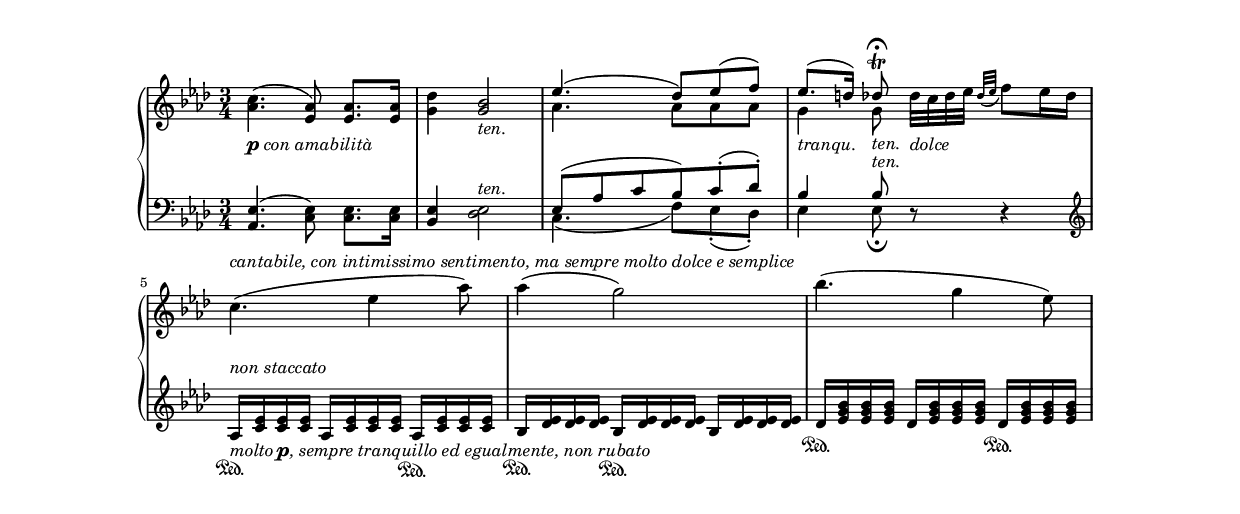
% Do not edit this file; it is automatically
% generated from Documentation/snippets/new
% This file is in the public domain.
%% Note: this file works from version 2.13.36
\version "2.13.46"
\include "english.ly"
#(set-global-staff-size 15)
\paper {
  line-width = 16\cm
  indent = 0\cm
}


\header {
  lsrtags = "headwords"
  texidoc = ""
  doctitle = "headword"
} % begin verbatim


\layout {
  \context {
    \Score
    \override PaperColumn #'keep-inside-line = ##t
    \override NonMusicalPaperColumn #'keep-inside-line = ##t
  }
}

% NR 1.8 Text

% L. v. Beethoven, Op. 110
% Piano sonata 31
% measures 1 - 7

\layout {
  \context {
    \Score
    \override SpacingSpanner #'base-shortest-duration =
    #(ly:make-moment 1 20)
  }
}

\new PianoStaff <<

  % RH staff
  \new Staff {
    \clef treble
    \key af \major
    \time 3/4

    \once \override TextScript #'staff-padding = #4
    <c'' af'>4. (
    _ \markup { \dynamic p \italic { con amabilità } }
    <af' ef'>8 )
    <af' ef'>8. [
    <af' ef'>16 ]

    |

    <df'' g'>4
    <bf' g'>2
    _ \markup { \italic { ten. } }

    |

    <<

      \new Voice {
        \voiceOne
        ef''4. (
        df''8 [ )
        ef'' (
        f'' ) ]

        |

        \once \override TextScript #'staff-padding = #4
        ef''8. (
        _ \markup { \italic { tranqu. } }
        d''16 )
        df''8 \trill \fermata
        _ \markup { \italic { ten. } }
      }

      \new Voice {
        \voiceTwo
        af'4.
        af'8 [
        af'8
        af'8 ]

        |

        g'4
        g'8
      }

    >>

    \oneVoice
    \once \override TextScript #'staff-padding = #4
    df''32
    _ \markup { \italic dolce }
    c''32
    df''32
    ef''32
    \acciaccatura { df''[ ef'' ] }
    f''8
    ef''16
    df''16

    |
    \break
    \overrideProperty "Score.NonMusicalPaperColumn"
    #'line-break-system-details #'((alignment-distances . (12)))

    c''4. (
    ^ \markup \italic { cantabile, con intimissimo sentimento,
      ma sempre molto dolce e semplice }
    ef''4
    af''8 )

    |

    af''4 (
    g''2 )

    |

    bf''4. (
    g''4
    ef''8 )

    |
  }

  % LH
  \new Staff {
    \clef bass
    \key af \major
    \time 3/4

    <ef af,>4. (
    <ef c>8 )
    <ef c>8. [
    <ef c>16 ]

    |

    <ef bf,>4
    <ef df>2 ^ \markup { \italic ten. }

    |

    <<

      \new Voice {
        \voiceOne
        ef8 [ (
        af8
        c'8
        bf8 )
        c'8 ( \staccato
        df'8 ]  ) \staccato

        |

        bf4
        bf8 ^ \markup { \italic ten. }
      }

      \new Voice {
        \voiceTwo
        c4. (
        f8 [ )
        ef8 ( \staccato
        df8 ] ) \staccato

        |

        ef4
        ef8 \fermata
      }

    >>

    \oneVoice
    r8
    r4
    \clef treble

    |

    \override Staff.SustainPedalLineSpanner #'outside-staff-priority = #1000
    \override Staff.SustainPedalLineSpanner #'staff-padding = #7
    \once \override TextScript #'padding = #2
    af16 \sustainOn
    ^ \markup \italic { non staccato }
    _ \markup \italic { molto \concat { \dynamic { p } , } sempre tranquillo
      ed egualmente, non rubato }
    <ef' c'>16
    <ef' c'>16
    <ef' c'>16
    af16
    <ef' c'>16
    <ef' c'>16
    <ef' c'>16
    af16 \sustainOn
    <ef' c'>16
    <ef' c'>16
    <ef' c'>16

    |

    bf16 \sustainOn
    <ef' df'>16
    <ef' df'>16
    <ef' df'>16
    bf16 \sustainOn
    <ef' df'>16
    <ef' df'>16
    <ef' df'>16
    bf16
    <ef' df'>16
    <ef' df'>16
    <ef' df'>16

    |

    \override Staff.SustainPedalLineSpanner #'staff-padding = #4
    df'16 \sustainOn
    <bf' g' ef'>16
    <bf' g' ef'>16
    <bf' g' ef'>16
    df'16
    <bf' g' ef'>16
    <bf' g' ef'>16
    <bf' g' ef'>16
    df'16 \sustainOn
    <bf' g' ef'>16
    <bf' g' ef'>16
    <bf' g' ef'>16

    |
  }

>>
